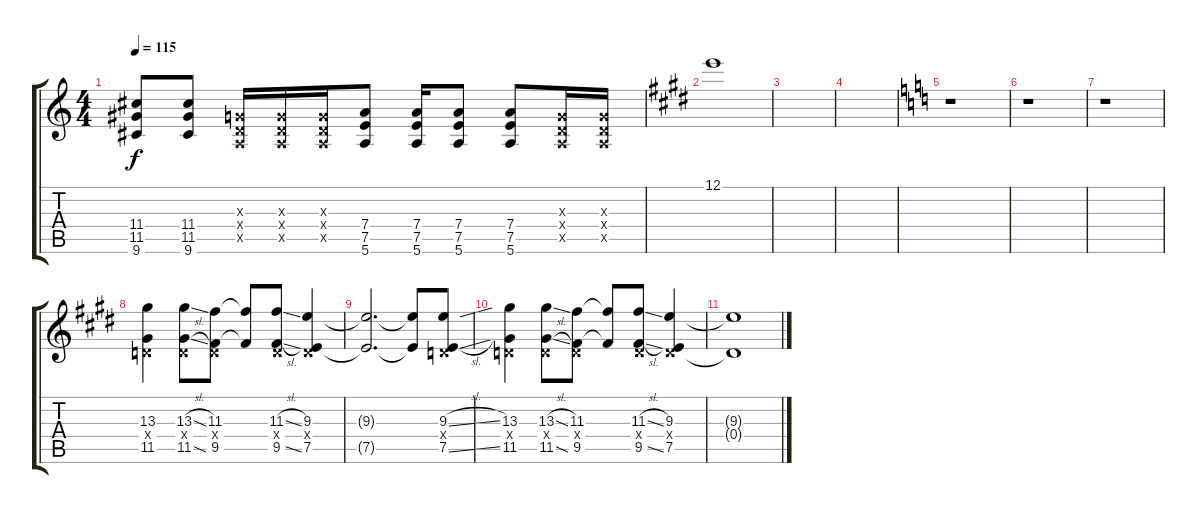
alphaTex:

\track "" {instrument overdrivenguitar}
\staff {score tabs}
\tuning (E4 B3 G3 D3 A2 E2) {hide}
\ts (4 4)
\tempo 115
\clef g2
\ks c
(11.4 11.5 9.6).8{dy f} (11.4 11.5 9.6).8 (0.3{x} 0.4{x} 0.5{x}).16 (0.3{x} 0.4{x} 0.5{x}).16 (0.3{x} 0.4{x} 0.5{x}).16 (7.4 7.5 5.6).8 (7.4 7.5 5.6).16 (7.4 7.5 5.6).8 (7.4 7.5 5.6).8 (0.3{x} 0.4{x} 0.5{x}).16 (0.3{x} 0.4{x} 0.5{x}).16 |
\ks e
12.1.1 |
|
|
\ks c
r.1 |
r.1 |
r.1 |
\ks e
(13.3 0.4{x} 11.5).4 (13.3{sl} 0.4{x} 11.5{sl}).8 (11.3 0.4{x} 9.5).8 (11.3{t} 9.5{t}).8 (11.3{sl} 0.4{x} 9.5{sl}).8 (9.3 0.4{x} 7.5).4 |
(9.3{t} 7.5{t}).2{d} (9.3{t} 7.5{t}).8 (9.3{sl} 0.4{x} 7.5{sl}).8 |
(13.3 0.4{x} 11.5).4 (13.3{sl} 0.4{x} 11.5{sl}).8 (11.3 0.4{x} 9.5).8 (11.3{t} 9.5{t}).8 (11.3{sl} 0.4{x} 9.5{sl}).8 (9.3 0.4{x} 7.5).4 |
(9.3{t} 0.4{t}).1
